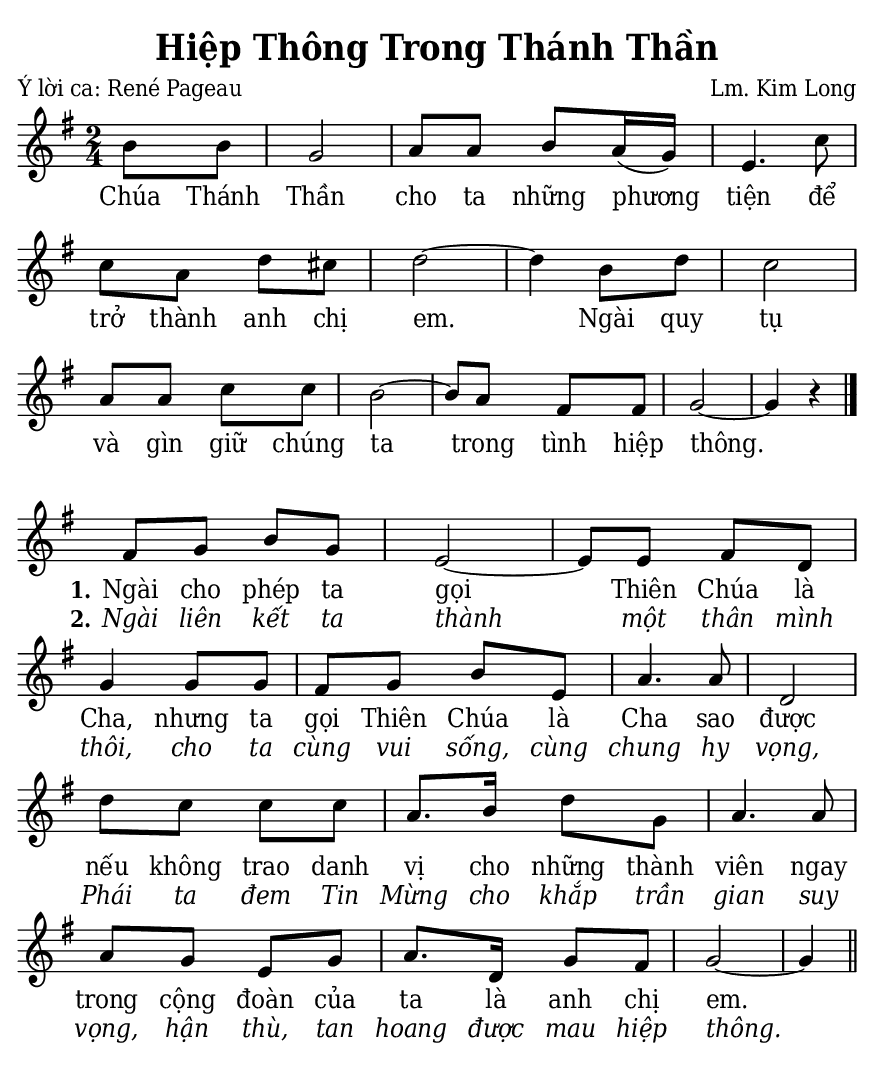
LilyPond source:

% Cài đặt chung
\version "2.24.3"
\include "english.ly"

\header {
  title = "Hiệp Thông Trong Thánh Thần"
  poet = "Ý lời ca: René Pageau"
  composer = "Lm. Kim Long"
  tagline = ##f
}

% Nhạc
nhacPhanMot = \relative c'' {
  \key g \major
  \time 2/4
  \partial 4 b8 b |
  g2 |
  a8 a b a16 (g) |
  e4. c'8 |
  c a d cs |
  d2 ~ |
  d4 b8 d |
  c2 |
  a8 a c c |
  b2 ~ |
  b8 a fs fs |
  g2 ~ |
  g4 r \bar "|."
}

nhacPhanHai = \relative c' {
  \key g \major
  \time 2/4
  fs8 g b g |
  e2 ~ |
  e8 e fs d |
  g4 g8 g |
  fs g b e, |
  a4. a8 |
  d,2 |
  d'8 c c c |
  a8. b16 d8 g, |
  a4. a8 |
  a g e g |
  a8. d,16 g8 fs |
  g2 ~ |
  g4 \bar "||"
}

% Lời
loiPhanMot = \lyricmode {
  Chúa Thánh Thần cho ta những phương tiện để trở thành anh chị em.
  Ngài quy tụ và gìn giữ chúng ta trong tình hiệp thông.
}

loiPhanHai = \lyricmode {
  <<
    {
      \set stanza = "1."
      Ngài cho phép ta gọi Thiên Chúa là Cha,
      nhưng ta gọi Thiên Chúa là Cha sao được
      nếu không trao danh vị cho những thành viên
      ngay trong cộng đoàn của ta là anh chị em.
    }
    \new Lyrics {
	    \set associatedVoice = "beSop"
	    \set stanza = "2."
      \override Lyrics.LyricText.font-shape = #'italic
      Ngài liên kết ta thành một thân mình thôi,
      cho ta cùng vui sống, cùng chung hy vọng,
      Phái ta đem Tin Mừng cho khắp trần gian suy vọng,
      hận thù, tan hoang được mau hiệp thông.
    }
  >>
}

% Dàn trang
\paper {
  #(set-paper-size "a5")
  top-margin = 3\mm
  bottom-margin = 3\mm
  left-margin = 3\mm
  right-margin = 3\mm
  indent = #0
  #(define fonts
	 (make-pango-font-tree "Deja Vu Serif Condensed"
	 		       "Deja Vu Serif Condensed"
			       "Deja Vu Serif Condensed"
			       (/ 20 20)))
  print-page-number = ##f
}

\score {
  <<
    \new Staff <<
        \clef treble
        \new Voice = beSop {
          \nhacPhanMot
        }
      \new Lyrics \lyricsto beSop \loiPhanMot
    >>
  >>
  \layout {
    \override Lyrics.LyricSpace.minimum-distance = #2.5
    \override Score.BarNumber.break-visibility = ##(#f #f #f)
    \override Score.SpacingSpanner.uniform-stretching = ##t
    ragged-last = ##f
  }
}

\score {
  <<
    \new Staff <<
        \clef treble
        \new Voice = beSop {
          \nhacPhanHai
        }
      \new Lyrics \lyricsto beSop \loiPhanHai
    >>
  >>
  \layout {
    \override Staff.TimeSignature.transparent = ##t
    \override Lyrics.LyricSpace.minimum-distance = #2
    \override Score.BarNumber.break-visibility = ##(#f #f #f)
    \override Score.SpacingSpanner.uniform-stretching = ##t
    ragged-last = ##f
  }
}
